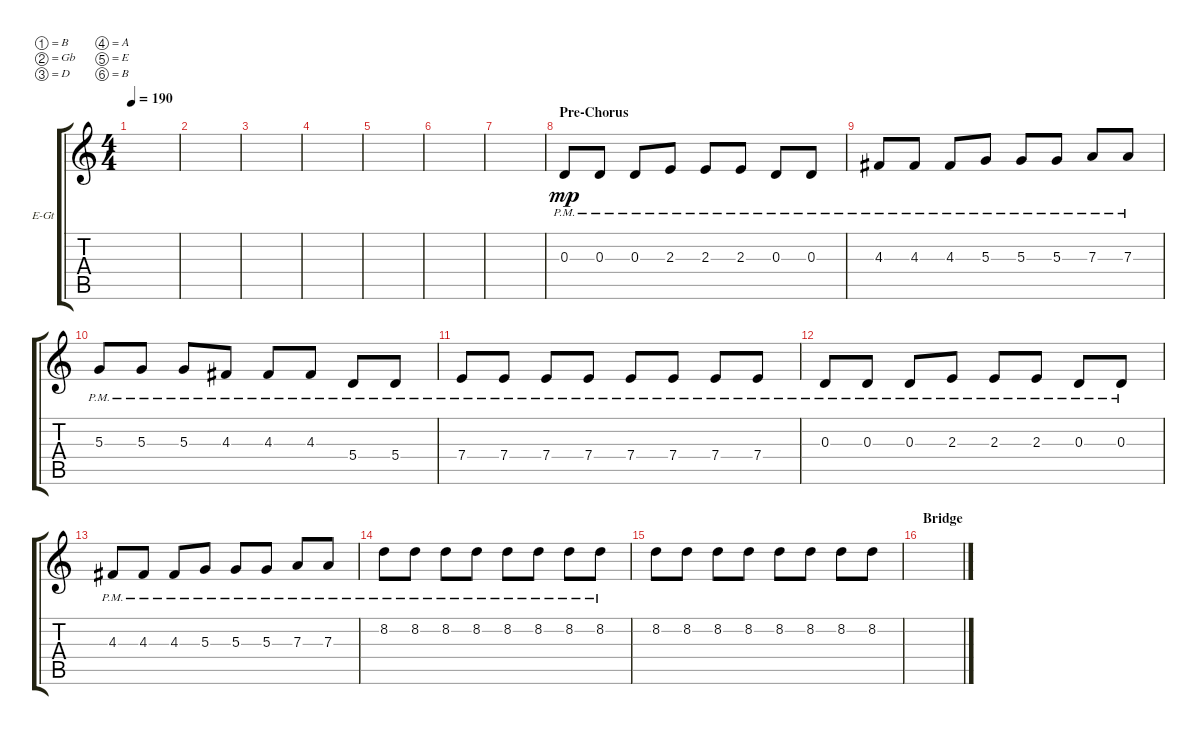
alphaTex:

\bracketExtendMode groupsimilarinstruments
\firstSystemTrackNameOrientation horizontal
\otherSystemsTrackNameOrientation horizontal
\track ("Lead Guitar 1" "E-Gt") {instrument overdrivenguitar}
\staff {score tabs}
\tuning (B3 Gb3 D3 A2 E2 B1)
\ts (4 4)
\tempo 190
\clef g2
\scale
0.333333
\ks c
|
\scale
0.333333 |
\scale
0.333333 |
|
|
|
|
\section ("" "Pre-Chorus")
\scale
0.333333 0.3{pm}.8{dy mp} 0.3{pm}.8 0.3{pm}.8 2.3{pm}.8 2.3{pm}.8 2.3{pm}.8 0.3{pm}.8 0.3{pm}.8 |
\scale
0.333333 4.3{pm}.8 4.3{pm}.8 4.3{pm}.8 5.3{pm}.8 5.3{pm}.8 5.3{pm}.8 7.3{pm}.8 7.3{pm}.8 |
\scale
0.333333 5.3{pm}.8 5.3{pm}.8 5.3{pm}.8 4.3{pm}.8 4.3{pm}.8 4.3{pm}.8 5.4{pm}.8 5.4{pm}.8 |
\scale
0.333333 7.4{pm}.8 7.4{pm}.8 7.4{pm}.8 7.4{pm}.8 7.4{pm}.8 7.4{pm}.8 7.4{pm}.8 7.4{pm}.8 |
\scale
0.333333 0.3{pm}.8 0.3{pm}.8 0.3{pm}.8 2.3{pm}.8 2.3{pm}.8 2.3{pm}.8 0.3{pm}.8 0.3{pm}.8 |
\scale
0.333333 4.3{pm}.8 4.3{pm}.8 4.3{pm}.8 5.3{pm}.8 5.3{pm}.8 5.3{pm}.8 7.3{pm}.8 7.3{pm}.8 |
\scale
0.333333 8.2{pm}.8 8.2{pm}.8 8.2{pm}.8 8.2{pm}.8 8.2{pm}.8 8.2{pm}.8 8.2{pm}.8 8.2{pm}.8 |
\scale
0.333333 8.2.8 8.2.8 8.2.8 8.2.8 8.2.8 8.2.8 8.2.8 8.2.8 |
\section ("" "Bridge")
\scale
0.333333
